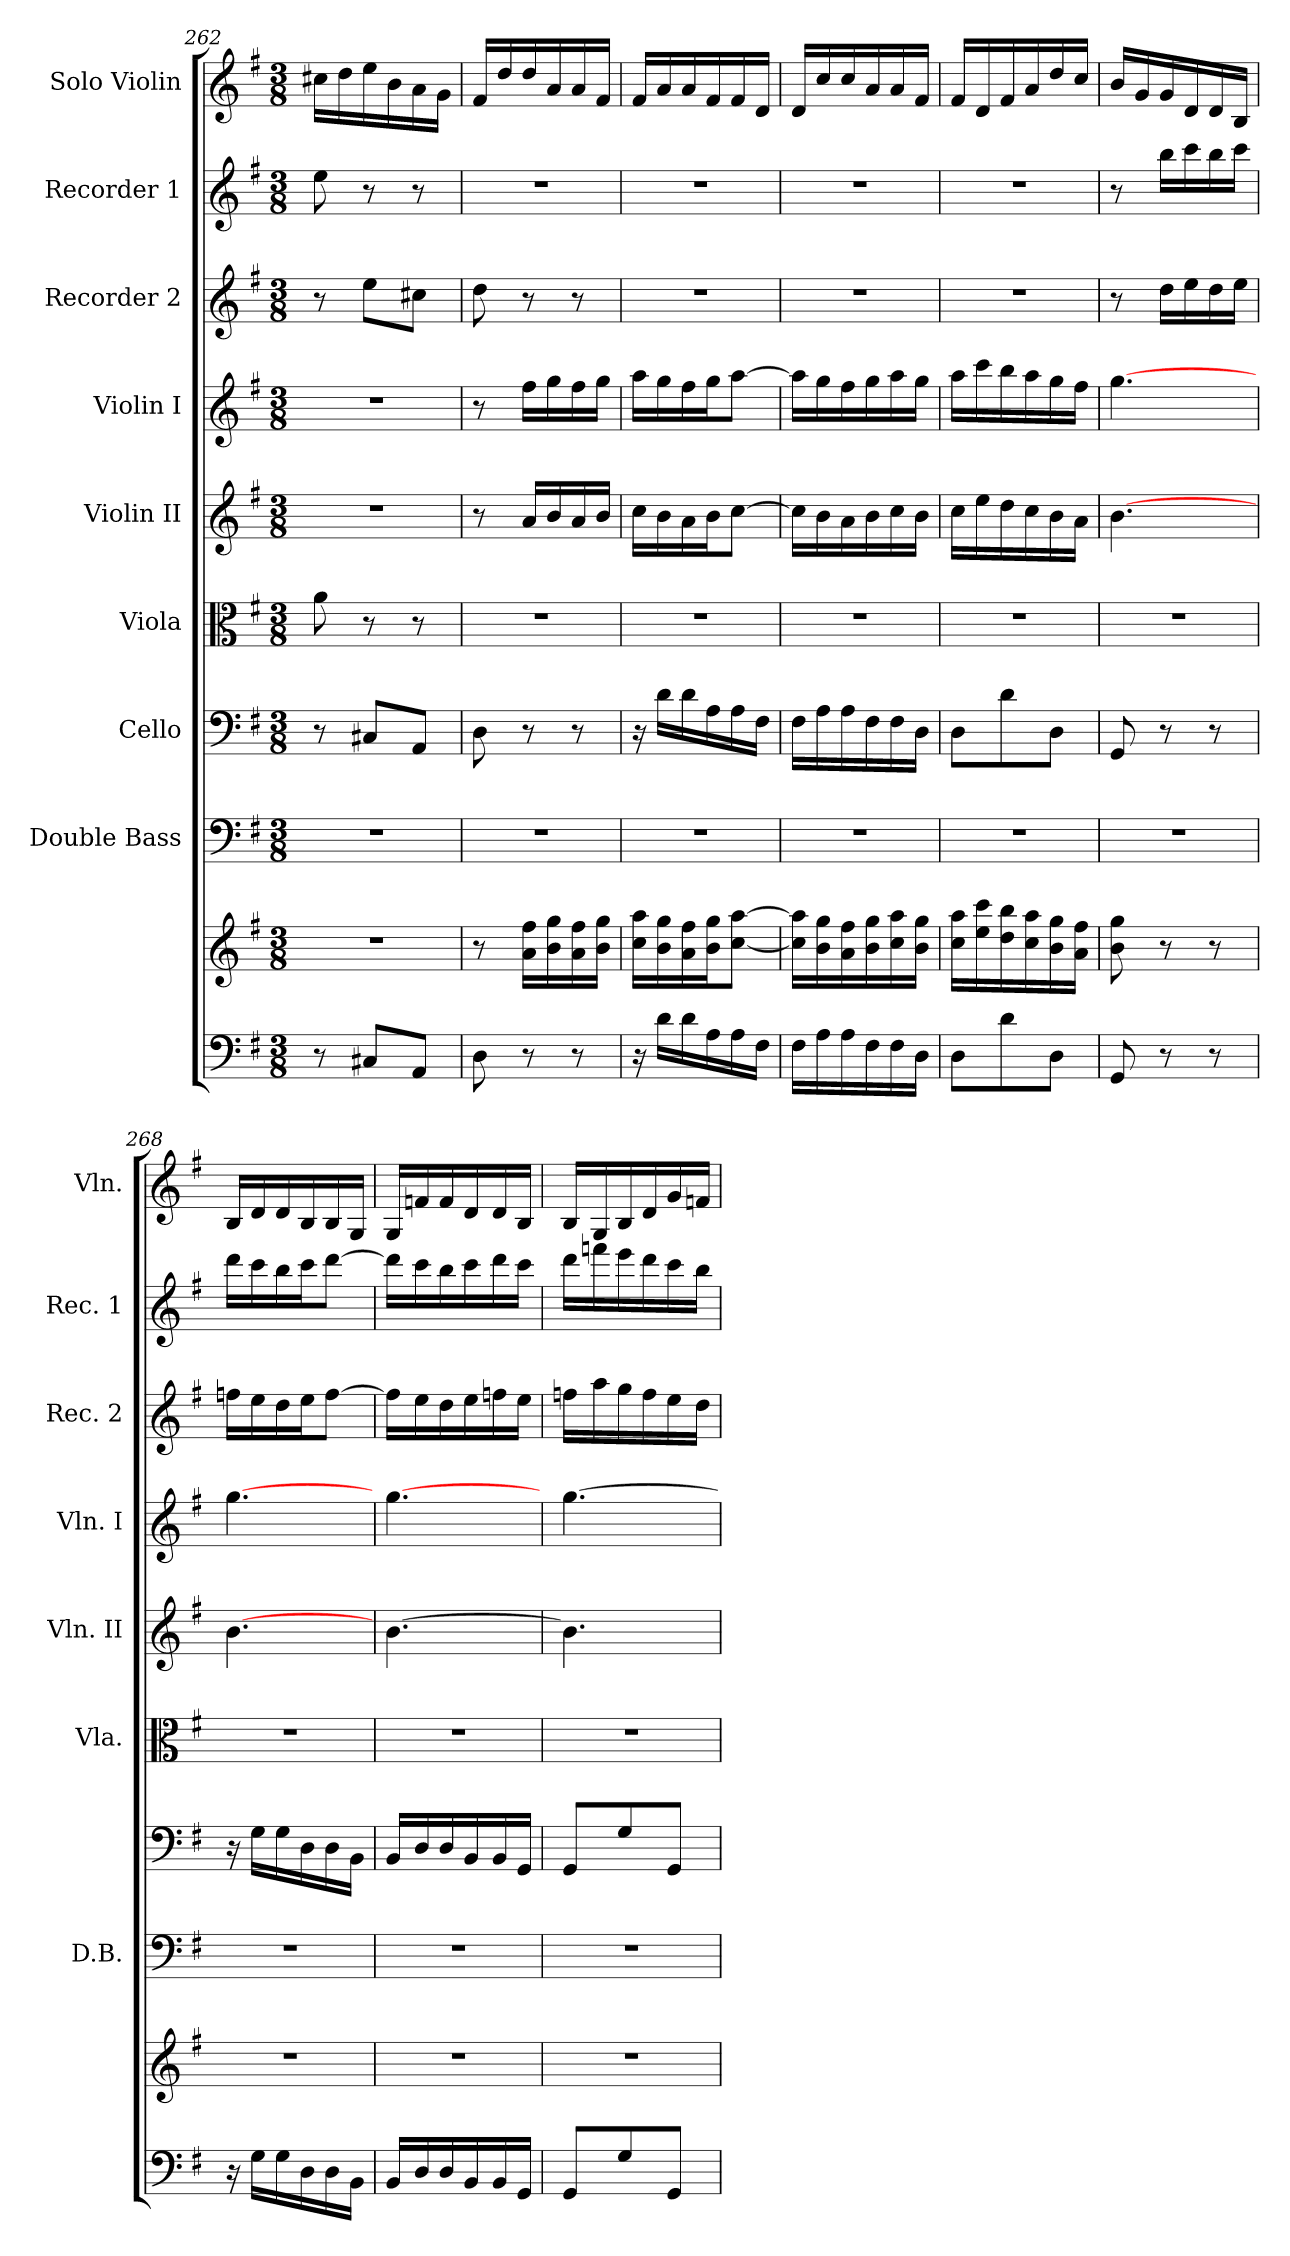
**kern	**kern	**kern	**kern	**kern	**kern	**kern	**kern	**kern	**kern
*part9	*part9	*part8	*part7	*part6	*part5	*part4	*part3	*part2	*part1
*staff10	*staff9	*staff8	*staff7	*staff6	*staff5	*staff4	*staff3	*staff2	*staff1
*	*	*I"Double Bass	*I"Cello	*I"Viola	*I"Violin II	*I"Violin I	*I"Recorder 2	*I"Recorder 1	*I"Solo Violin
*	*	*I'D.B.	*	*I'Vla.	*I'Vln. II	*I'Vln. I	*I'Rec. 2	*I'Rec. 1	*I'Vln.
*clefF4	*clefG2	*clefF4	*clefF4	*clefC3	*clefG2	*clefG2	*clefG2	*clefG2	*clefG2
*	*	*ITrd7c12	*	*	*	*	*	*	*
*k[f#]	*k[f#]	*k[f#]	*k[f#]	*k[f#]	*k[f#]	*k[f#]	*k[f#]	*k[f#]	*k[f#]
*G:	*G:	*G:	*G:	*G:	*G:	*G:	*G:	*G:	*G:
*M3/8	*M3/8	*M3/8	*M3/8	*M3/8	*M3/8	*M3/8	*M3/8	*M3/8	*M3/8
=262	=262	=262	=262	=262	=262	=262	=262	=262	=262
8r	4.r	4.r	8r	8a\	4.r	4.r	8r	8ee\	16cc#X\LL
.	.	.	.	.	.	.	.	.	16dd\
8C#X/L	.	.	8C#X/L	8r	.	.	8ee\L	8r	16ee\
.	.	.	.	.	.	.	.	.	16b\
8AA/J	.	.	8AA/J	8r	.	.	8cc#X\J	8r	16a\
.	.	.	.	.	.	.	.	.	16g\JJ
=263	=263	=263	=263	=263	=263	=263	=263	=263	=263
8D\	8r	4.r	8D\	4.r	8r	8r	8dd\	4.r	16f#/LL
.	.	.	.	.	.	.	.	.	16dd/
8r	16a\ 16ff#\LL	.	8r	.	16a/LL	16ff#\LL	8r	.	16dd/
.	16b\ 16gg\	.	.	.	16b/	16gg\	.	.	16a/
8r	16a\ 16ff#\	.	8r	.	16a/	16ff#\	8r	.	16a/
.	16b\ 16gg\JJ	.	.	.	16b/JJ	16gg\JJ	.	.	16f#/JJ
=264	=264	=264	=264	=264	=264	=264	=264	=264	=264
16r	16cc\ 16aa\LL	4.r	16r	4.r	16cc\LL	16aa\LL	4.r	4.r	16f#/LL
16d\LL	16b\ 16gg\	.	16d\LL	.	16b\	16gg\	.	.	16a/
16d\	16a\ 16ff#\	.	16d\	.	16a\	16ff#\	.	.	16a/
16A\	16b\ 16gg\J	.	16A\	.	16b\J	16gg\J	.	.	16f#/
16A\	[8cc\ [8aa\J	.	16A\	.	[8cc\J	[8aa\J	.	.	16f#/
16F#\JJ	.	.	16F#\JJ	.	.	.	.	.	16d/JJ
=265	=265	=265	=265	=265	=265	=265	=265	=265	=265
16F#\LL	16cc]\ 16aa]\LL	4.r	16F#\LL	4.r	16cc\LL]	16aa\LL]	4.r	4.r	16d/LL
16A\	16b\ 16gg\	.	16A\	.	16b\	16gg\	.	.	16cc/
16A\	16a\ 16ff#\	.	16A\	.	16a\	16ff#\	.	.	16cc/
16F#\	16b\ 16gg\	.	16F#\	.	16b\	16gg\	.	.	16a/
16F#\	16cc\ 16aa\	.	16F#\	.	16cc\	16aa\	.	.	16a/
16D\JJ	16b\ 16gg\JJ	.	16D\JJ	.	16b\JJ	16gg\JJ	.	.	16f#/JJ
=266	=266	=266	=266	=266	=266	=266	=266	=266	=266
8D\L	16cc\ 16aa\LL	4.r	8D\L	4.r	16cc\LL	16aa\LL	4.r	4.r	16f#/LL
.	16ee\ 16ccc\	.	.	.	16ee\	16ccc\	.	.	16d/
8d\	16dd\ 16bb\	.	8d\	.	16dd\	16bb\	.	.	16f#/
.	16cc\ 16aa\	.	.	.	16cc\	16aa\	.	.	16a/
8D\J	16b\ 16gg\	.	8D\J	.	16b\	16gg\	.	.	16dd/
.	16a\ 16ff#\JJ	.	.	.	16a\JJ	16ff#\JJ	.	.	16cc/JJ
!!LO:LB:g=z
=267	=267	=267	=267	=267	=267	=267	=267	=267	=267
8GG/	8b\ 8gg\	4.r	8GG/	4.r	[4.b\	[4.gg\	8r	8r	16b/LL
.	.	.	.	.	.	.	.	.	16g/
8r	8r	.	8r	.	.	.	16dd\LL	16bb\LL	16g/
.	.	.	.	.	.	.	16ee\	16ccc\	16d/
8r	8r	.	8r	.	.	.	16dd\	16bb\	16d/
.	.	.	.	.	.	.	16ee\JJ	16ccc\JJ	16B/JJ
=268	=268	=268	=268	=268	=268	=268	=268	=268	=268
16r	4.r	4.r	16r	4.r	[4.b\	[4.gg\	16ffn\LL	16ddd\LL	16B/LL
16G\LL	.	.	16G\LL	.	.	.	16ee\	16ccc\	16d/
16G\	.	.	16G\	.	.	.	16dd\	16bb\	16d/
16D\	.	.	16D\	.	.	.	16ee\J	16ccc\J	16B/
16D\	.	.	16D\	.	.	.	[8ff\J	[8ddd\J	16B/
16BB\JJ	.	.	16BB\JJ	.	.	.	.	.	16G/JJ
=269	=269	=269	=269	=269	=269	=269	=269	=269	=269
16BB/LL	4.r	4.r	16BB/LL	4.r	[4.b\	[4.gg\	16ff\LL]	16ddd\LL]	16G/LL
16D/	.	.	16D/	.	.	.	16ee\	16ccc\	16fn/
16D/	.	.	16D/	.	.	.	16dd\	16bb\	16f/
16BB/	.	.	16BB/	.	.	.	16ee\	16ccc\	16d/
16BB/	.	.	16BB/	.	.	.	16ffn\	16ddd\	16d/
16GG/JJ	.	.	16GG/JJ	.	.	.	16ee\JJ	16ccc\JJ	16B/JJ
=270	=270	=270	=270	=270	=270	=270	=270	=270	=270
8GG/L	4.r	4.r	8GG/L	4.r	4.b\]	[4.gg\	16ffn\LL	16ddd\LL	16B/LL
.	.	.	.	.	.	.	16aa\	16fffn\	16G/
8G/	.	.	8G/	.	.	.	16gg\	16eee\	16B/
.	.	.	.	.	.	.	16ff\	16ddd\	16d/
8GG/J	.	.	8GG/J	.	.	.	16ee\	16ccc\	16g/
.	.	.	.	.	.	.	16dd\JJ	16bb\JJ	16fn/JJ
=	=	=	=	=	=	=	=	=	=
*-	*-	*-	*-	*-	*-	*-	*-	*-	*-
